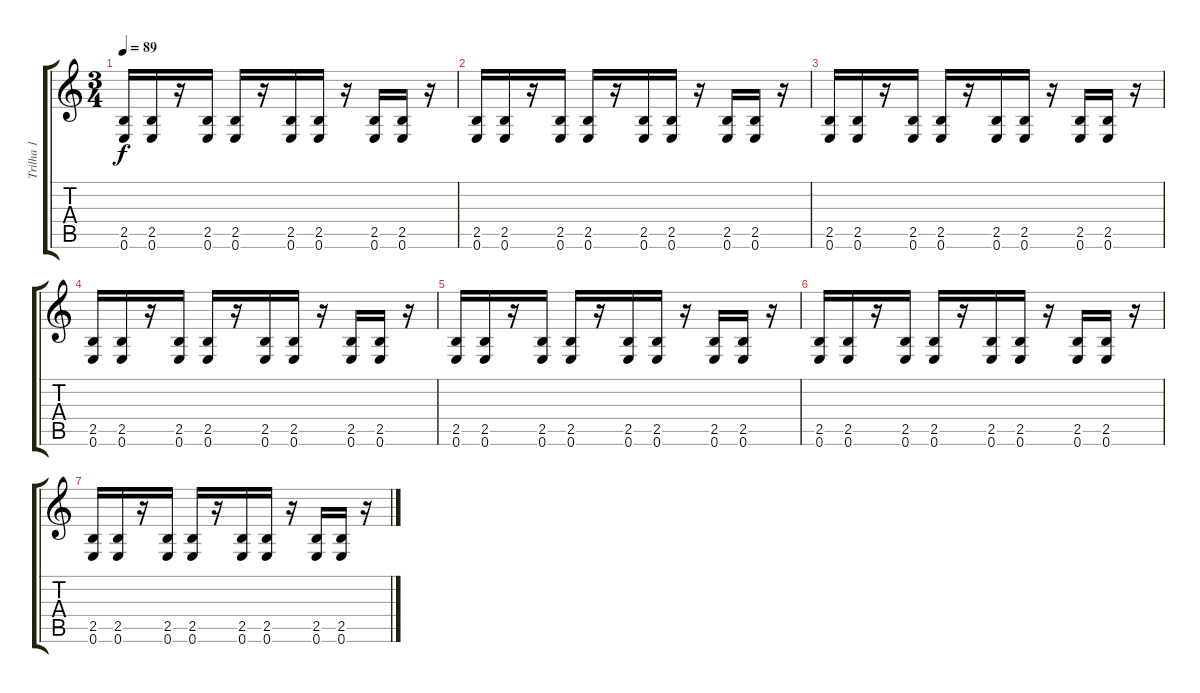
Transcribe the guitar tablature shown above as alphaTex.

\track ("Trilha 1" "Trilha 1") {instrument distortionguitar}
\staff {score tabs}
\tuning (E4 B3 G3 D3 A2 E2) {hide}
\ts (3 4)
\tempo 89
\clef g2
\ks c
(2.5 0.6).16{dy f instrument distortionguitar} (2.5 0.6).16 r.16 (2.5 0.6).16 (2.5 0.6).16 r.16 (2.5 0.6).16 (2.5 0.6).16 r.16 (2.5 0.6).16 (2.5 0.6).16 r.16 |
(2.5 0.6).16{instrument distortionguitar} (2.5 0.6).16 r.16 (2.5 0.6).16 (2.5 0.6).16 r.16 (2.5 0.6).16 (2.5 0.6).16 r.16 (2.5 0.6).16 (2.5 0.6).16 r.16 |
(2.5 0.6).16{instrument distortionguitar} (2.5 0.6).16 r.16 (2.5 0.6).16 (2.5 0.6).16 r.16 (2.5 0.6).16 (2.5 0.6).16 r.16 (2.5 0.6).16 (2.5 0.6).16 r.16 |
(2.5 0.6).16{instrument distortionguitar} (2.5 0.6).16 r.16 (2.5 0.6).16 (2.5 0.6).16 r.16 (2.5 0.6).16 (2.5 0.6).16 r.16 (2.5 0.6).16 (2.5 0.6).16 r.16 |
(2.5 0.6).16{instrument distortionguitar} (2.5 0.6).16 r.16 (2.5 0.6).16 (2.5 0.6).16 r.16 (2.5 0.6).16 (2.5 0.6).16 r.16 (2.5 0.6).16 (2.5 0.6).16 r.16 |
(2.5 0.6).16{instrument distortionguitar} (2.5 0.6).16 r.16 (2.5 0.6).16 (2.5 0.6).16 r.16 (2.5 0.6).16 (2.5 0.6).16 r.16 (2.5 0.6).16 (2.5 0.6).16 r.16 |
(2.5 0.6).16{instrument distortionguitar} (2.5 0.6).16 r.16 (2.5 0.6).16 (2.5 0.6).16 r.16 (2.5 0.6).16 (2.5 0.6).16 r.16 (2.5 0.6).16 (2.5 0.6).16 r.16
